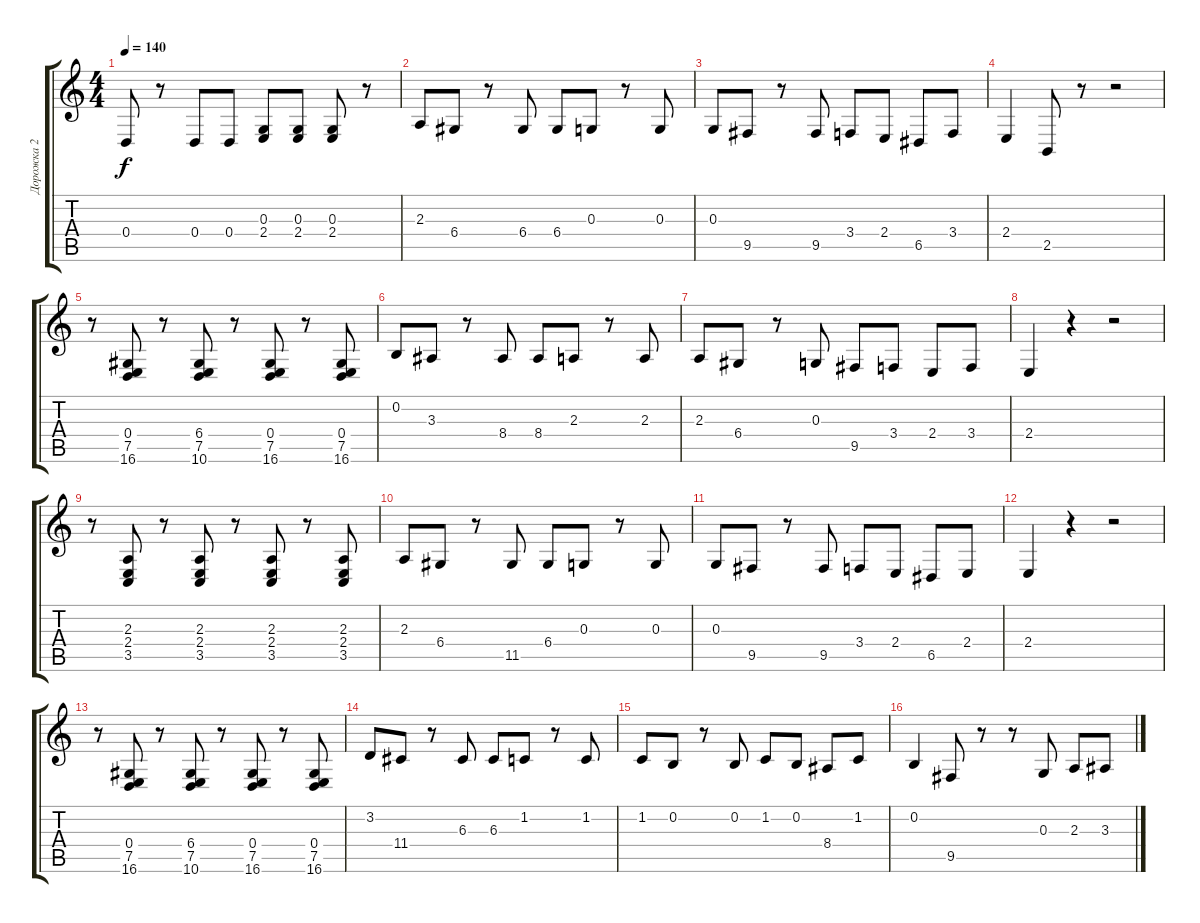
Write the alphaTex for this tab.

\track ("Дорожка 2" "Дорожка 2") {instrument acousticgrandpiano}
\staff {score tabs}
\tuning (E4 B3 G3 D3 A2 E2) {hide}
\ts (4 4)
\tempo 140
\clef g2
\ks c
0.4.8{dy f} r.8 0.4.8 0.4.8 (0.3 2.4).8 (0.3 2.4).8 (0.3 2.4).8 r.8 |
2.3.8 6.4.8 r.8 6.4.8 6.4.8 0.3.8 r.8 0.3.8 |
0.3.8 9.5.8 r.8 9.5.8 3.4.8 2.4.8 6.5.8 3.4.8 |
2.4.4 2.5.8 r.8 r.2 |
r.8 (0.4 7.5 16.6).8 r.8 (6.4 7.5 10.6).8 r.8 (0.4 7.5 16.6).8 r.8 (0.4 7.5 16.6).8 |
0.2.8 3.3.8 r.8 8.4.8 8.4.8 2.3.8 r.8 2.3.8 |
2.3.8 6.4.8 r.8 0.3.8 9.5.8 3.4.8 2.4.8 3.4.8 |
2.4.4 r.4 r.2 |
r.8 (2.3 2.4 3.5).8 r.8 (2.3 2.4 3.5).8 r.8 (2.3 2.4 3.5).8 r.8 (2.3 2.4 3.5).8 |
2.3.8 6.4.8 r.8 11.5.8 6.4.8 0.3.8 r.8 0.3.8 |
0.3.8 9.5.8 r.8 9.5.8 3.4.8 2.4.8 6.5.8 2.4.8 |
2.4.4 r.4 r.2 |
r.8 (0.4 7.5 16.6).8 r.8 (6.4 7.5 10.6).8 r.8 (0.4 7.5 16.6).8 r.8 (0.4 7.5 16.6).8 |
3.2.8 11.4.8 r.8 6.3.8 6.3.8 1.2.8 r.8 1.2.8 |
1.2.8 0.2.8 r.8 0.2.8 1.2.8 0.2.8 8.4.8 1.2.8 |
0.2.4 9.5.8 r.8 r.8 0.3.8 2.3.8 3.3.8
